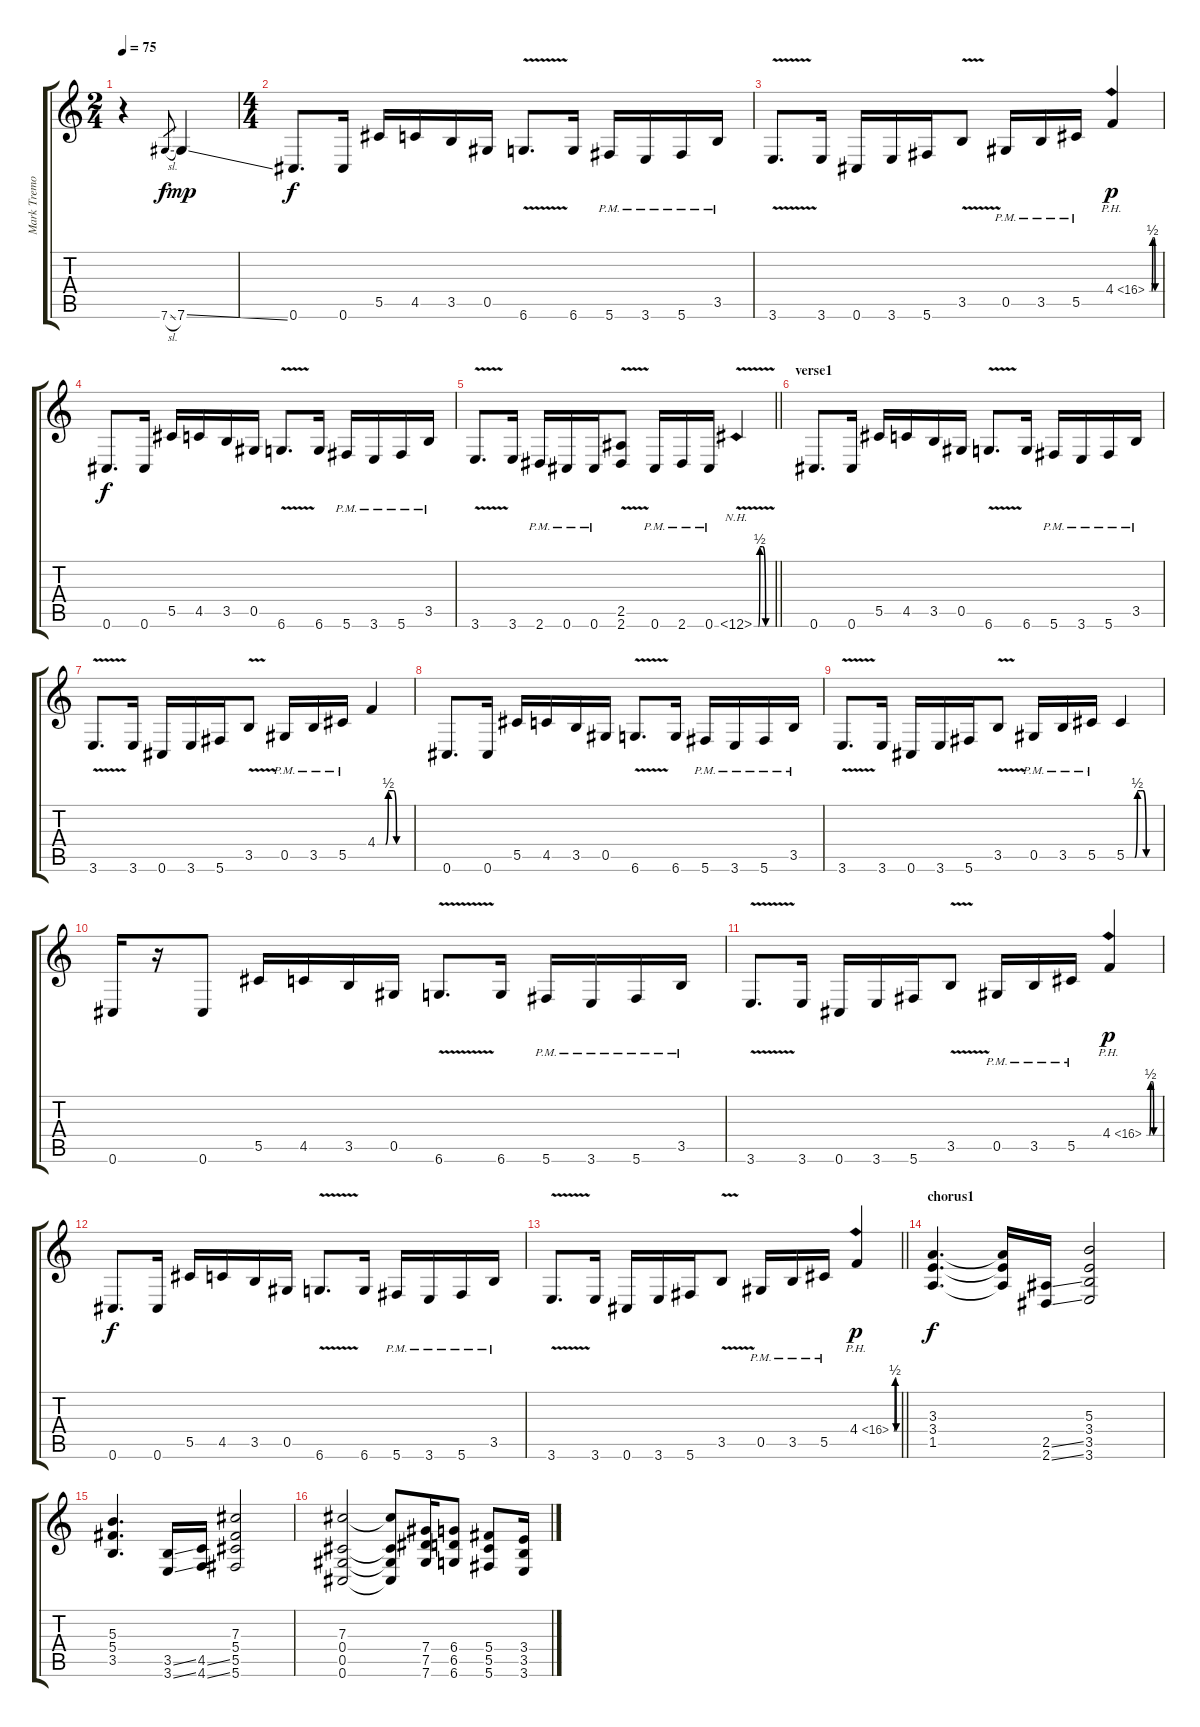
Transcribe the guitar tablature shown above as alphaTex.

\track ("Mark Tremonti" "Mark Tremo") {instrument distortionguitar}
\staff {score tabs}
\tuning (Eb4 Bb3 Gb3 Db3 Ab2 Db2) {hide}
\ts (2 4)
\tempo 75
\clef g2
\ks c
r.4{dy f instrument distortionguitar} 7.6{sl}.8{gr} 7.6{ss}.4{dy mp} |
\ts (4 4)
0.6.8{d dy f} 0.6.16 5.5.16 4.5.16 3.5.16 0.5.16 6.6{v}.8{d} 6.6.16 5.6{pm}.16 3.6{pm}.16 5.6{pm}.16 3.5{pm}.16 |
3.6{v}.8{d} 3.6.16 0.6.16 3.6.16 5.6.16 3.5{v}.8 0.5{pm}.16 3.5{pm}.16 5.5{pm}.16 4.4{be (custom 0 0 15 0 20 2 25 2 30 2 35 0 45 0 60 0) ph 12}.4{dy p} |
0.6.8{d dy f} 0.6.16 5.5.16 4.5.16 3.5.16 0.5.16 6.6{v}.8{d} 6.6.16 5.6{pm}.16 3.6{pm}.16 5.6{pm}.16 3.5{pm}.16 |
\barLineRight lightlight
3.6{v}.8{d} 3.6.16 2.6{pm}.16 0.6{pm}.16 0.6{pm}.16 (2.5{v} 2.6).8 0.6{pm}.16 2.6{pm}.16 0.6{pm}.16 1.6{be (custom 0 0 15 0 20 2 30 2 40 0 45 0 60 0) nh v}.4 |
\section ("" "verse1")
0.6.8{d} 0.6.16 5.5.16 4.5.16 3.5.16 0.5.16 6.6{v}.8{d} 6.6.16 5.6{pm}.16 3.6{pm}.16 5.6{pm}.16 3.5{pm}.16 |
3.6{v}.8{d} 3.6.16 0.6.16 3.6.16 5.6.16 3.5{v}.8 0.5{pm}.16 3.5{pm}.16 5.5{pm}.16 4.4{be (custom 0 0 15 0 20 2 25 2 30 2 35 0 45 0 60 0)}.4 |
0.6.8{d} 0.6.16 5.5.16 4.5.16 3.5.16 0.5.16 6.6{v}.8{d} 6.6.16 5.6{pm}.16 3.6{pm}.16 5.6{pm}.16 3.5{pm}.16 |
3.6{v}.8{d} 3.6.16 0.6.16 3.6.16 5.6.16 3.5{v}.8 0.5{pm}.16 3.5{pm}.16 5.5{pm}.16 5.5{be (custom 0 0 15 0 20 2 25 2 30 2 36 0 45 0 60 0)}.4 |
0.6.16 r.16 0.6.8 5.5.16 4.5.16 3.5.16 0.5.16 6.6{v}.8{d} 6.6.16 5.6{pm}.16 3.6{pm}.16 5.6{pm}.16 3.5{pm}.16 |
3.6{v}.8{d} 3.6.16 0.6.16 3.6.16 5.6.16 3.5{v}.8 0.5{pm}.16 3.5{pm}.16 5.5{pm}.16 4.4{be (custom 0 0 15 0 20 2 25 2 30 2 35 0 45 0 60 0) ph 12}.4{dy p} |
0.6.8{d dy f} 0.6.16 5.5.16 4.5.16 3.5.16 0.5.16 6.6{v}.8{d} 6.6.16 5.6{pm}.16 3.6{pm}.16 5.6{pm}.16 3.5{pm}.16 |
\barLineRight lightlight
3.6{v}.8{d} 3.6.16 0.6.16 3.6.16 5.6.16 3.5{v}.8 0.5{pm}.16 3.5{pm}.16 5.5{pm}.16 4.4{be (custom 0 0 15 0 20 2 25 2 30 2 35 0 45 0 60 0) ph 12}.4{dy p} |
\section ("" "chorus1")
(3.3 3.4 1.5).4{d dy f} (3.3{t} 3.4{t} 1.5{t}).16 (2.5{ss} 2.6{ss}).16 (5.3 3.4 3.5 3.6).2 |
(5.3 5.4 3.5).4{d} (3.5{ss} 3.6{ss}).16 (4.5{ss} 4.6{ss}).16 (7.3 5.4 5.5 5.6).2 |
(7.3 0.4 0.5 0.6).2 (7.3{t} 0.4{t} 0.5{t} 0.6{t}).8 (7.4 7.5 7.6).16 (6.4 6.5 6.6).8 (5.4 5.5 5.6).8 (3.4 3.5 3.6).16
